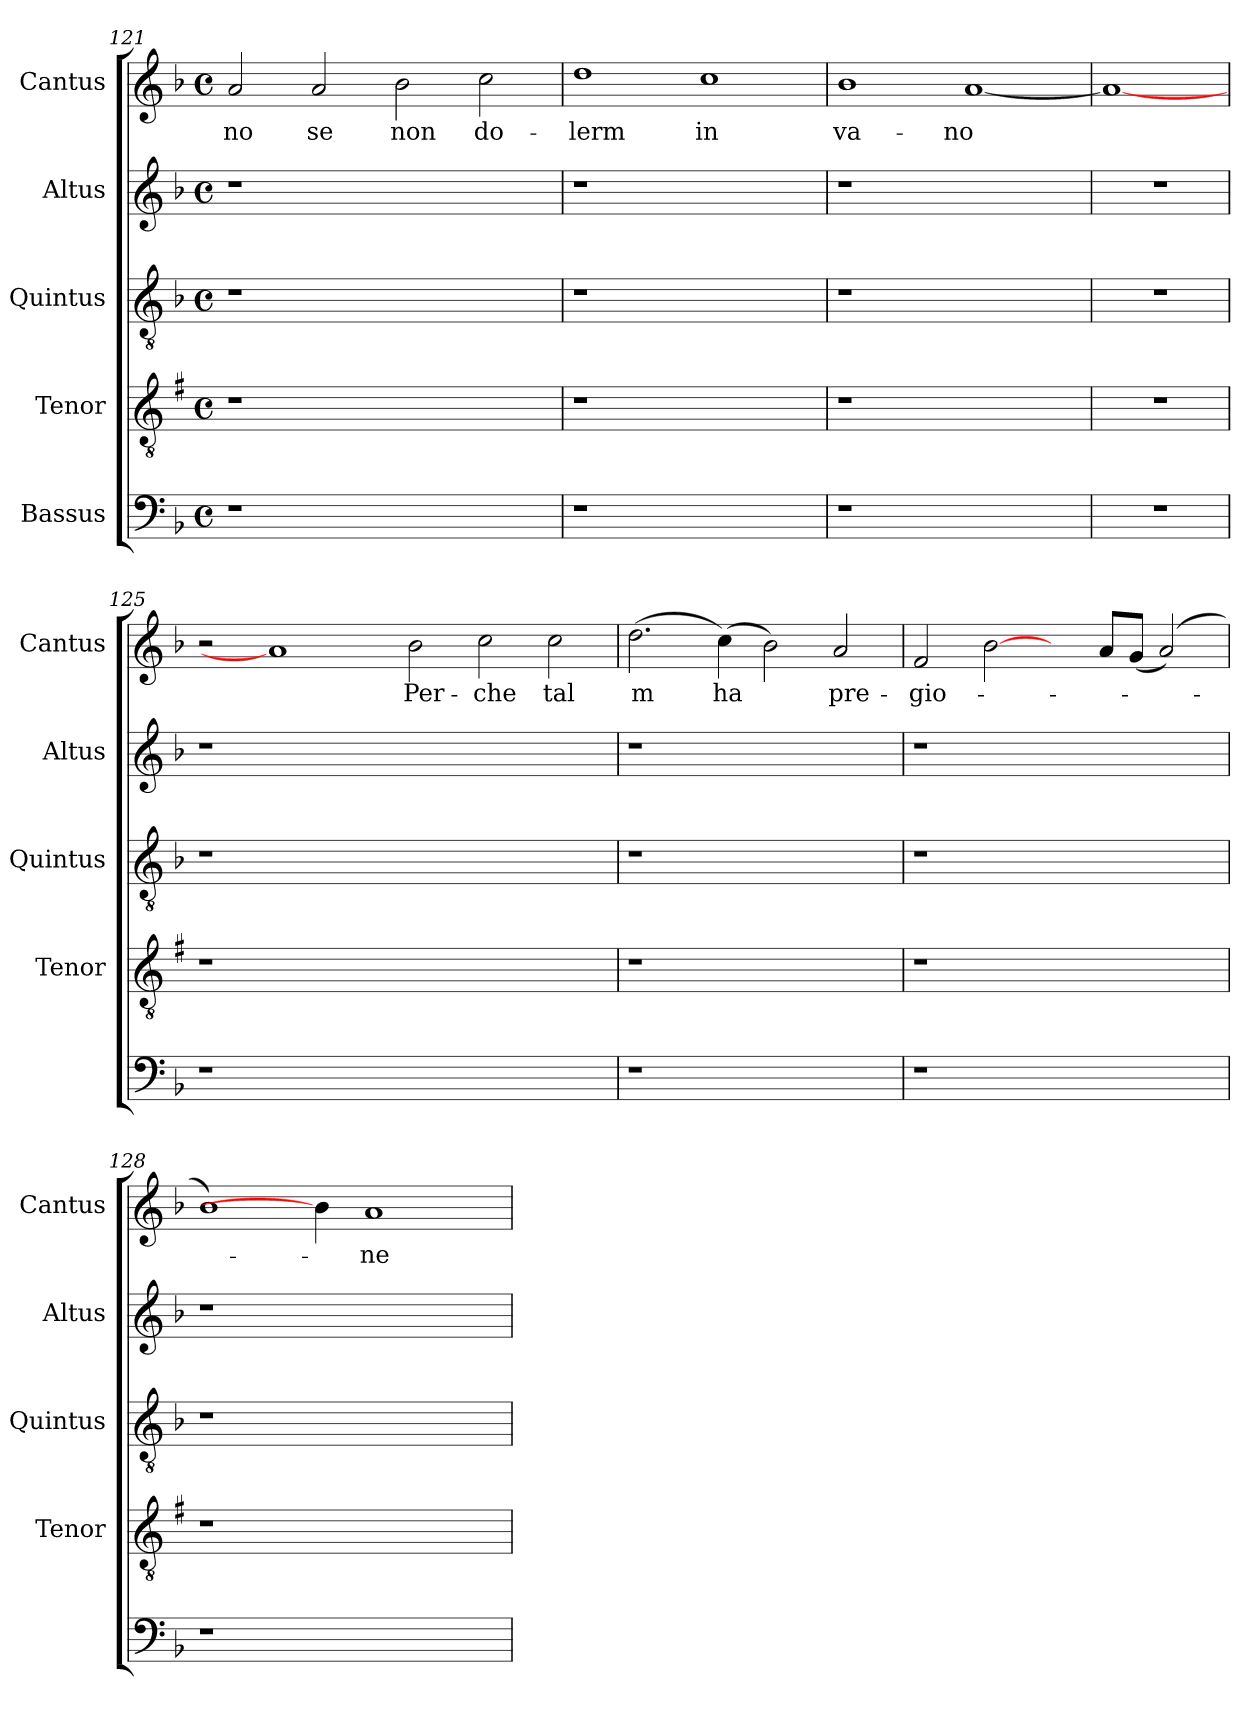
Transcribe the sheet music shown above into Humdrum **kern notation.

**kern	**kern	**kern	**kern	**kern	**text
*part5	*part4	*part3	*part2	*part1	*part1
*staff5	*staff4	*staff3	*staff2	*staff1	*staff1
*I"Bassus	*I"Tenor	*I"Quintus	*I"Altus	*I"Cantus	*
*	*I'Tenor	*I'Quintus	*I'Altus	*I'Cantus	*
*clefF4	*clefGv2	*clefGv2	*clefG2	*clefG2	*
*k[b-]	*k[f#]	*k[b-]	*k[b-]	*k[b-]	*
*F:	*G:	*F:	*F:	*F:	*
*M4/4	*M4/4	*M4/4	*M4/4	*M4/4	*
*met(c)	*met(c)	*met(c)	*met(c)	*met(c)	*
=121	=121	=121	=121	=121	=121
!	!	!	!	!	!LO:LY:b
1r	1r	1r	1r	2a/	-no
!	!	!	!	!	!LO:LY:b
.	.	.	.	2a/	se
!	!	!	!	!	!LO:LY:b
1ryy	1ryy	1ryy	1ryy	2b-\	non
!	!	!	!	!	!LO:LY:b
.	.	.	.	2cc\	do-
=122	=122	=122	=122	=122	=122
!	!	!	!	!	!LO:LY:b
1r	1r	1r	1r	1dd	-lerm
!	!	!	!	!	!LO:LY:b
1ryy	1ryy	1ryy	1ryy	1cc	in
=123	=123	=123	=123	=123	=123
!	!	!	!	!	!LO:LY:b
1r	1r	1r	1r	1b-	va-
!	!	!	!	!	!LO:LY:b
1ryy	1ryy	1ryy	1ryy	[<1a	-no
=124	=124	=124	=124	=124	=124
1r	1r	1r	1r	1a_	.
!!LO:LB:g=z
=125	=125	=125	=125	=125	=125
1r	1r	1r	1r	2r	.
.	.	.	.	1a]	.
0ryy	0ryy	0ryy	0ryy	.	.
!	!	!	!	!	!LO:LY:b
.	.	.	.	2b-\	Per-
!	!	!	!	!	!LO:LY:b
.	.	.	.	2cc\	-che
!	!	!	!	!	!LO:LY:b
.	.	.	.	2cc\	tal
=126	=126	=126	=126	=126	=126
!	!	!	!	!	!LO:LY:b
1r	1r	1r	1r	(>2.dd\	m
!	!	!	!	!	!LO:LY:b:rj
.	.	.	.	(>4cc\)	ha
1ryy	1ryy	1ryy	1ryy	2b-\)	.
!	!	!	!	!	!LO:LY:b
.	.	.	.	2a/	pre-
=127	=127	=127	=127	=127	=127
!	!	!	!	!	!LO:LY:b
1r	1r	1r	1r	2f/	-gio-
.	.	.	.	[2b-\	.
1ryy	1ryy	1ryy	1ryy	4ryy	.
.	.	.	.	8a/L	.
.	.	.	.	(8g/J	.
.	.	.	.	(2a/)	.
=128	=128	=128	=128	=128	=128
1r	1r	1r	1r	1b-)	.
1ryy	1ryy	1ryy	1ryy	4b-\]	.
!	!	!	!	!	!LO:LY:b
.	.	.	.	1a	-ne
4ryy	4ryy	4ryy	4ryy	.	.
=	=	=	=	=	=
*-	*-	*-	*-	*-	*-
